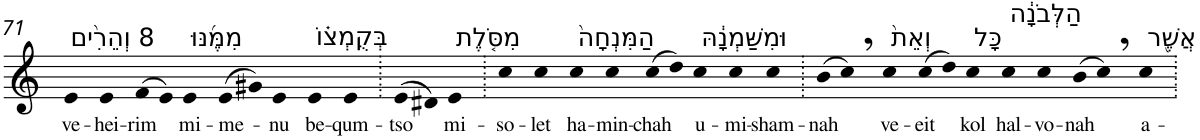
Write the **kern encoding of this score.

**kern	**text
*part1	*part1
*staff1	*staff1
*I"Piano	*
*I'Pno	*
!!LO:PB:g=z
*clefG2	*
*k[]	*
=71	=71
!LO:TX:a:t=8 וְהֵרִ֨ים	!
!	!LO:LY:b
4e	ve-
!	!LO:LY:b
4e	-hei-
!	!LO:LY:b
(>8f	-rim
8e)	.
!LO:TX:a:t=מִמֶּ֜נּוּ	!
!	!LO:LY:b
4e	mi-
!	!LO:LY:b
(>8e	-me-
8g#X)	.
!	!LO:LY:b
4e	-nu
!LO:TX:a:t=בְּקֻמְצ֗וֹ	!
!	!LO:LY:b
4e	be-
!	!LO:LY:b
4e	-qum-
=72.	=72.
!	!LO:LY:b
(>8e	-tso
8d#X)	.
!LO:TX:a:t=מִסֹּ֤לֶת	!
!	!LO:LY:b
4e	mi-
=73.	=73.
!	!LO:LY:b
4cc	-so-
!	!LO:LY:b
4cc	-let
!LO:TX:a:t=הַמִּנְחָה֙	!
!	!LO:LY:b
4cc	ha-
!	!LO:LY:b
4cc	-min-
!	!LO:LY:b
(>8cc	-chah
8dd)	.
!LO:TX:a:t=וּמִשַּׁמְנָ֔הּ	!
!	!LO:LY:b
4cc	u-
!	!LO:LY:b
4cc	-mi-
!	!LO:LY:b
4cc	-sham-
=74.	=74.
!	!LO:LY:b
(>8b	-nah
8cc,)	.
!LO:TX:a:t=וְאֵת֙	!
!	!LO:LY:b
4cc	ve-
!	!LO:LY:b
(>8cc	-eit
8dd)	.
!LO:TX:a:t=כָּל	!
!	!LO:LY:b
4cc	kol
!LO:TX:a:t=הַלְּבֹנָ֔ה	!
!	!LO:LY:b
4cc	hal-
!	!LO:LY:b
4cc	-vo-
!	!LO:LY:b
(>8b	-nah
8cc,)	.
!LO:TX:a:t=אֲשֶׁ֖ר	!
!	!LO:LY:b
4cc	a-
=.	=.
*-	*-
